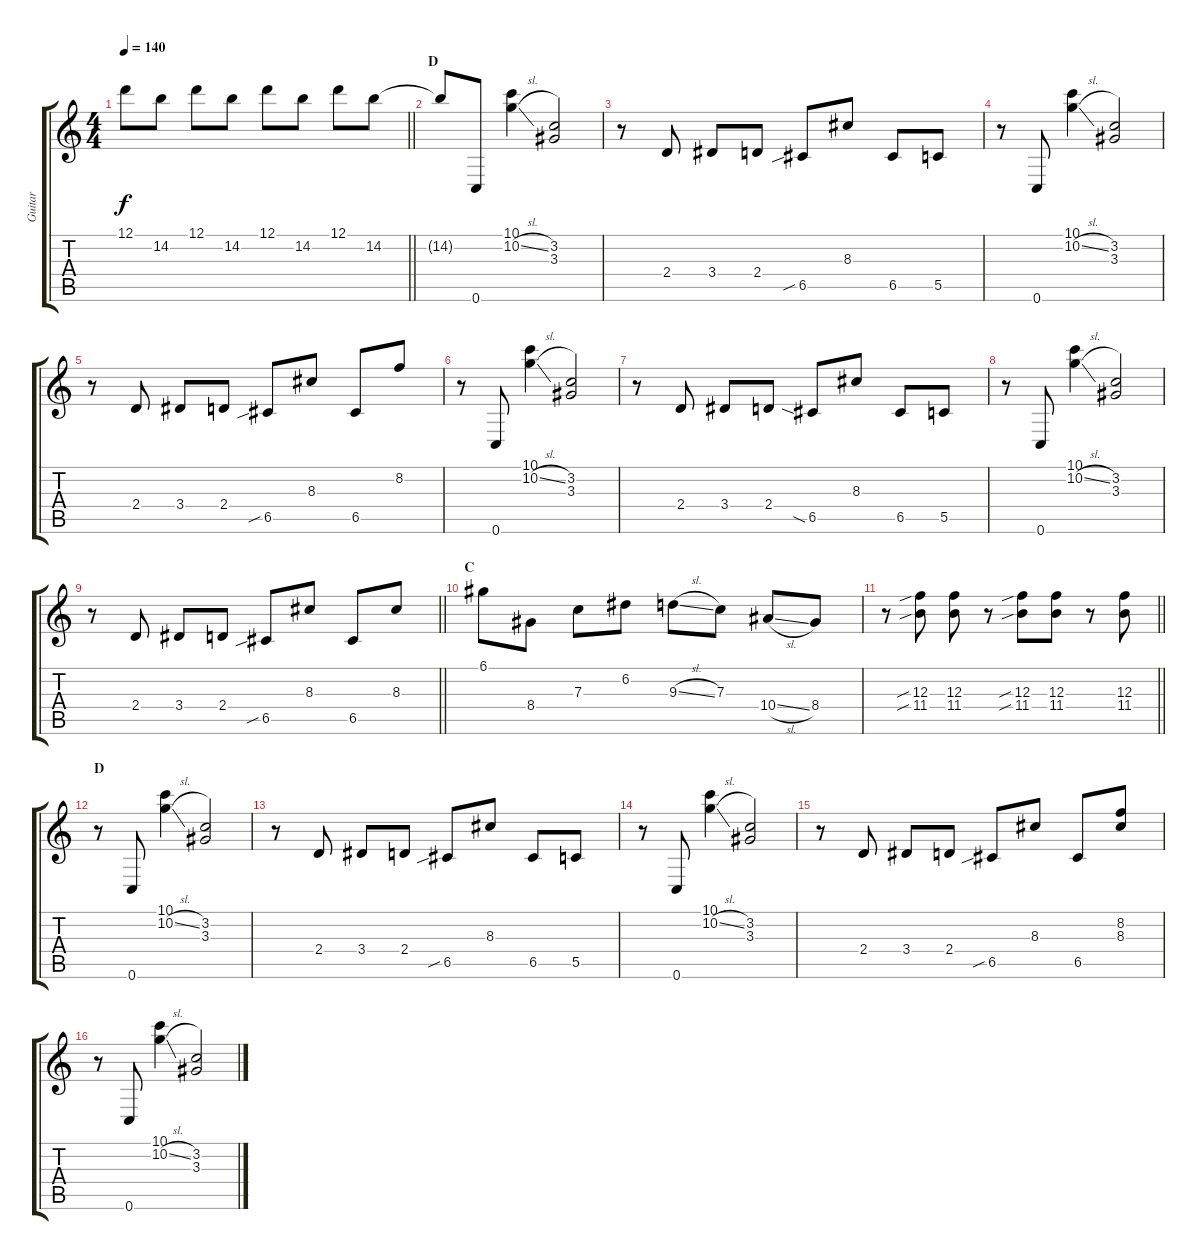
\track ("Guitar" "Guitar") {instrument overdrivenguitar}
\staff {score tabs}
\tuning (D4 A3 F3 C3 G2 C2) {hide}
\ts (4 4)
\tempo 140
\clef g2
\barLineRight lightlight
\ks c
12.1.8{dy f} 14.2.8 12.1.8 14.2.8 12.1.8 14.2.8 12.1.8 14.2.8 |
\section ("" "D")
14.2{t}.8 0.6.8 (10.1 10.2{sl}).4 (3.2 3.3).2 |
r.8 2.4.8 3.4.8 2.4.8 6.5{sib}.8 8.3.8 6.5.8 5.5.8 |
r.8 0.6.8 (10.1 10.2{sl}).4 (3.2 3.3).2 |
r.8 2.4.8 3.4.8 2.4.8 6.5{sib}.8 8.3.8 6.5.8 8.2.8 |
r.8 0.6.8 (10.1 10.2{sl}).4 (3.2 3.3).2 |
r.8 2.4.8 3.4.8 2.4.8 6.5{sia}.8 8.3.8 6.5.8 5.5.8 |
r.8 0.6.8 (10.1 10.2{sl}).4 (3.2 3.3).2 |
\barLineRight lightlight
r.8 2.4.8 3.4.8 2.4.8 6.5{sib}.8 8.3.8 6.5.8 8.3.8 |
\section ("" "C")
6.1.8 8.4.8 7.3.8 6.2.8 9.3{sl}.8 7.3.8 10.4{sl}.8 8.4.8 |
\barLineRight lightlight
r.8 (12.3{sib} 11.4{sib}).8 (12.3 11.4).8 r.8 (12.3{sib} 11.4{sib}).8 (12.3 11.4).8 r.8 (12.3 11.4).8 |
\section ("" "D")
r.8 0.6.8 (10.1 10.2{sl}).4 (3.2 3.3).2 |
r.8 2.4.8 3.4.8 2.4.8 6.5{sib}.8 8.3.8 6.5.8 5.5.8 |
r.8 0.6.8 (10.1 10.2{sl}).4 (3.2 3.3).2 |
r.8 2.4.8 3.4.8 2.4.8 6.5{sib}.8 8.3.8 6.5.8 (8.2 8.3).8 |
r.8 0.6.8 (10.1 10.2{sl}).4 (3.2 3.3).2
